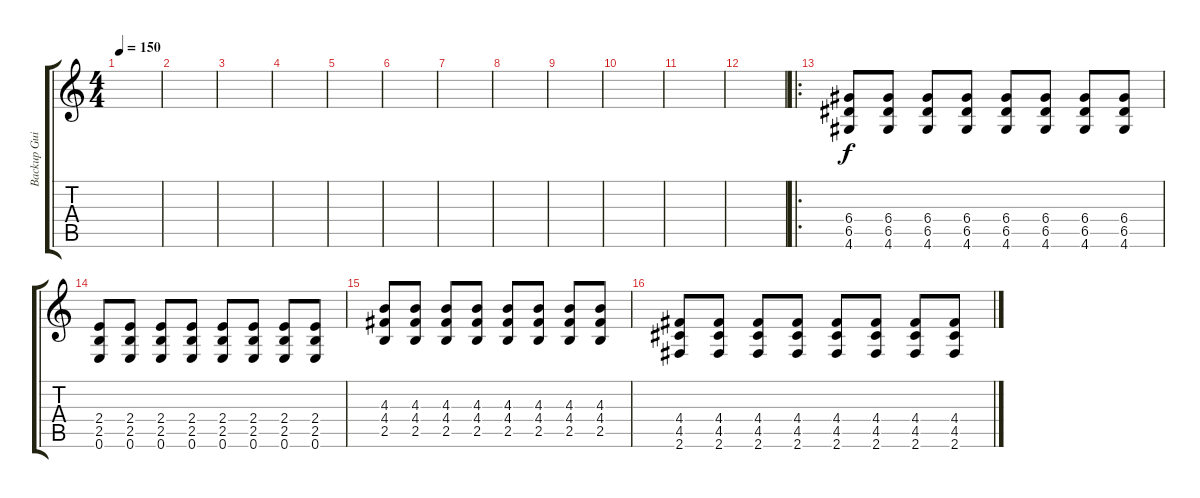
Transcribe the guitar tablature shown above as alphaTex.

\track ("Backup Guitar" "Backup Gui") {instrument distortionguitar}
\staff {score tabs}
\tuning (E4 B3 G3 D3 A2 E2) {hide}
\ts (4 4)
\tempo 150
\clef g2
\ks c
|
|
|
|
|
|
|
|
|
|
|
|
\ro
(6.4 6.5 4.6).8{volume 10} (6.4 6.5 4.6).8 (6.4 6.5 4.6).8 (6.4 6.5 4.6).8 (6.4 6.5 4.6).8 (6.4 6.5 4.6).8 (6.4 6.5 4.6).8 (6.4 6.5 4.6).8 |
(2.4 2.5 0.6).8 (2.4 2.5 0.6).8 (2.4 2.5 0.6).8 (2.4 2.5 0.6).8 (2.4 2.5 0.6).8 (2.4 2.5 0.6).8 (2.4 2.5 0.6).8 (2.4 2.5 0.6).8 |
(4.3 4.4 2.5).8 (4.3 4.4 2.5).8 (4.3 4.4 2.5).8 (4.3 4.4 2.5).8 (4.3 4.4 2.5).8 (4.3 4.4 2.5).8 (4.3 4.4 2.5).8 (4.3 4.4 2.5).8 |
(4.4 4.5 2.6).8 (4.4 4.5 2.6).8 (4.4 4.5 2.6).8 (4.4 4.5 2.6).8 (4.4 4.5 2.6).8 (4.4 4.5 2.6).8 (4.4 4.5 2.6).8 (4.4 4.5 2.6).8
